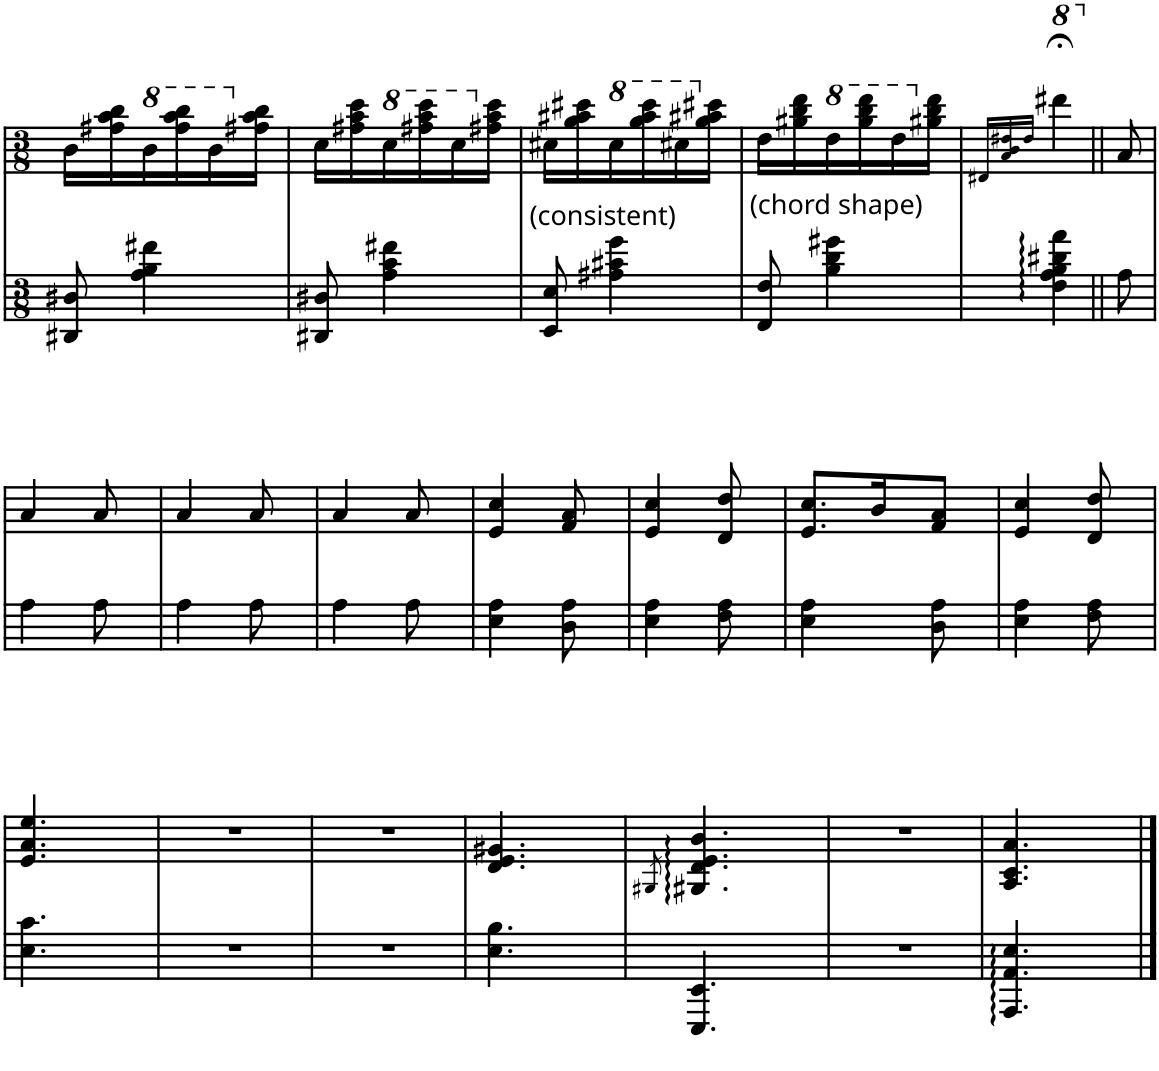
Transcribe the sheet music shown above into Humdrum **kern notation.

**kern	**kern
*part1	*part1
*staff2	*staff1
*I"Piano	*
*I'Pno.	*
!!LO:PB:g=z
*clefF4	*clefG2
*k[]	*k[]
*M3/8	*M3/8
=328	=328
8DD#X/ 8D#X/	16b\LL
.	16ff#X\ 16aa\ 16bb\
*	*8va
4A\ 4B\ 4f#X\	16bb\
.	16fff#\ 16aaa\ 16bbb\
.	16bb\
*	*X8va
.	16ff#X\ 16aa\ 16bb\JJ
=329	=329
8DD#X/ 8D#X/	16cc\LL
.	16ff#X\ 16aa\ 16ccc\
*	*8va
4A\ 4c\ 4f#X\	16ccc\
.	16fff#X\ 16aaa\ 16cccc\
.	16ccc\
*	*X8va
.	16ff#X\ 16aa\ 16ccc\JJ
=330	=330
!	!LO:TX:b:t=(consistent)
8EE/ 8E/	16cc#X\LL
.	16gg\ 16aa#X\ 16ccc#X\
*	*8va
4A#X\ 4c#X\ 4g\	16ccc#\
.	16ggg\ 16aaa#\ 16cccc#\
.	16ccc#X\
*	*X8va
.	16gg\ 16aa#X\ 16ccc#X\JJ
=331	=331
8FF/ 8F/	16dd\LL
!	!LO:TX:b:t=(chord shape)
.	16gg#X\ 16bb\ 16ddd\
*	*8va
4B\ 4d\ 4g#X\	16ddd\
.	16ggg#\ 16bbb\ 16dddd\
.	16ddd\
*	*X8va
.	16gg#X\ 16bb\ 16ddd\JJ
=332||	=332||
.	16qdd#X/LL
.	16qaa/ 16qbb/ 16qddd#X/
.	16qddd#/JJ
4F\ 4A\ 4B\ 4d#X\ 4a\	4dddd#X;<\
8A\	8a/
!!LO:LB:g=z
=333	=333
4A\	4a/
8A\	8a/
=334	=334
4A\	4a/
8A\	8a/
=335	=335
4A\	4a/
8A\	8a/
=336	=336
4E\ 4A\	4e/ 4cc/
8D\ 8A\	8f/ 8a/
=337	=337
4E\ 4A\	4e/ 4cc/
8F\ 8A\	8d/ 8dd/
=338	=338
4E\ 4A\	8.e/ 8.cc/L
.	16b/K
8D\ 8A\	8f/ 8a/J
=339	=339
4E\ 4A\	4e/ 4cc/
8F\ 8A\	8d/ 8dd/
!!LO:LB:g=z
=340	=340
4.E\ 4.c\	4.e/ 4.a/ 4.ee/
=341	=341
4.r	4.r
=342	=342
4.r	4.r
=343	=343
4.E\ 4.B\	4.d/ 4.e/ 4.g#X/
=344	=344
.	8qG#X/
4.EEE/ 4.EE/	4.G#X/ 4.d/ 4.e/ 4.b/
=345	=345
4.r	4.r
=346	=346
4.AAA/ 4.AA/ 4.E/	4.A/ 4.c/ 4.a/
==	==
*-	*-
